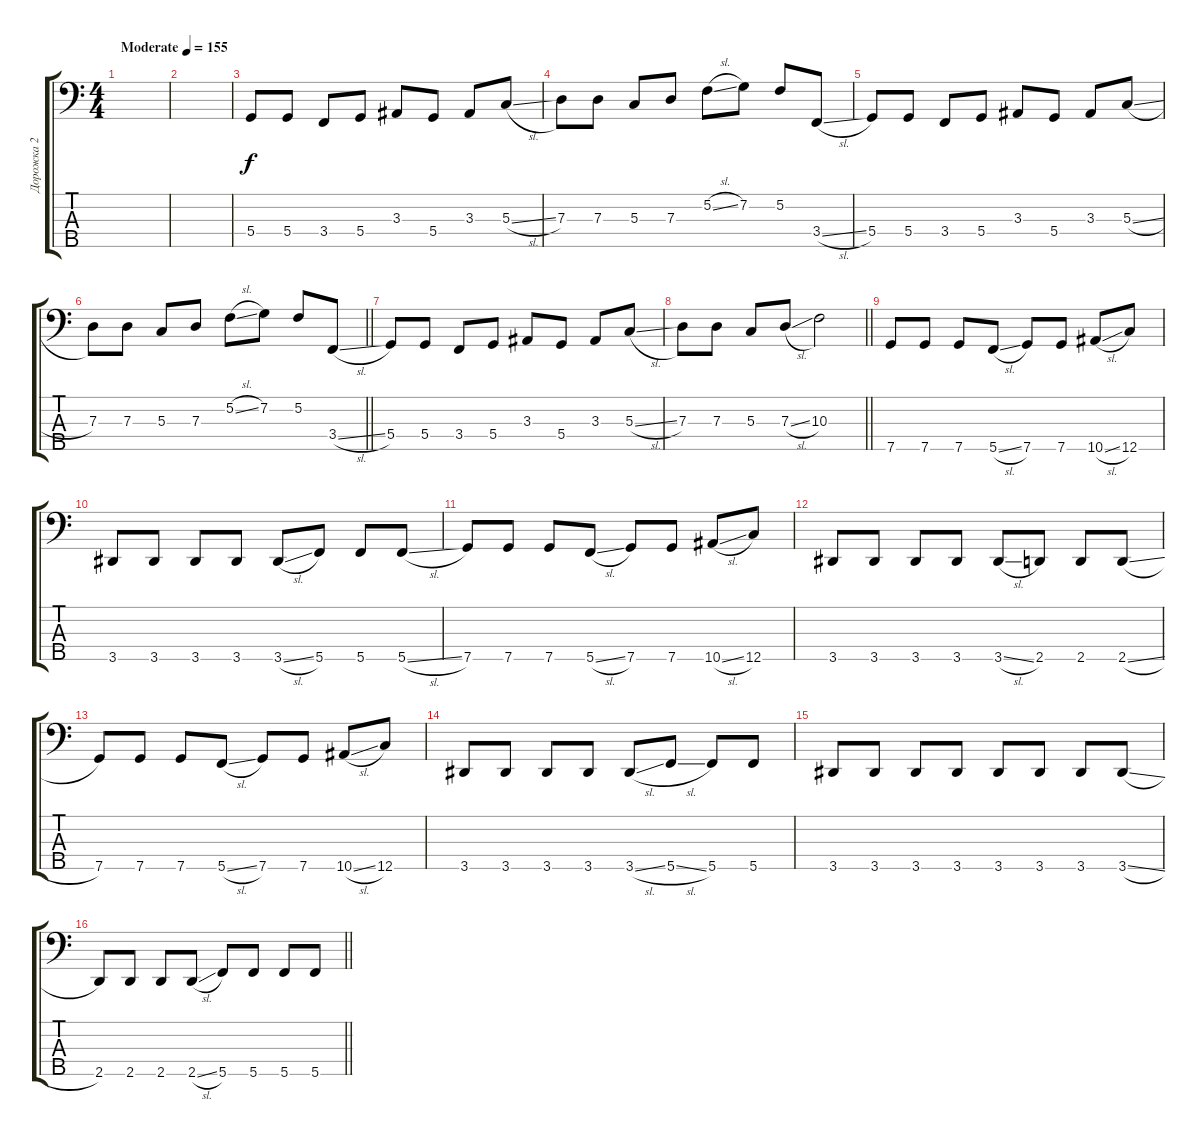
\track ("Дорожка 2" "Дорожка 2") {instrument electricbassfinger}
\staff {score tabs}
\tuning (F2 C2 G1 D1 C1) {hide}
\ts (4 4)
\tempo (155 "Moderate")
\clef f4
\ks c
|
|
5.4.8 5.4.8 3.4.8 5.4.8 3.3.8 5.4.8 3.3.8 5.3{sl}.8 |
7.3.8 7.3.8 5.3.8 7.3.8 5.2{sl}.8 7.2.8 5.2.8 3.4{sl}.8 |
5.4.8 5.4.8 3.4.8 5.4.8 3.3.8 5.4.8 3.3.8 5.3{sl}.8 |
\barLineRight lightlight
7.3.8 7.3.8 5.3.8 7.3.8 5.2{sl}.8 7.2.8 5.2.8 3.4{sl}.8 |
5.4.8 5.4.8 3.4.8 5.4.8 3.3.8 5.4.8 3.3.8 5.3{sl}.8 |
\barLineRight lightlight
7.3.8 7.3.8 5.3.8 7.3{sl}.8 10.3.2 |
7.5.8 7.5.8 7.5.8 5.5{sl}.8 7.5.8 7.5.8 10.5{sl}.8 12.5.8 |
3.5.8 3.5.8 3.5.8 3.5.8 3.5{sl}.8 5.5.8 5.5.8 5.5{sl}.8 |
7.5.8 7.5.8 7.5.8 5.5{sl}.8 7.5.8 7.5.8 10.5{sl}.8 12.5.8 |
3.5.8 3.5.8 3.5.8 3.5.8 3.5{sl}.8 2.5.8 2.5.8 2.5{sl}.8 |
7.5.8 7.5.8 7.5.8 5.5{sl}.8 7.5.8 7.5.8 10.5{sl}.8 12.5.8 |
3.5.8 3.5.8 3.5.8 3.5.8 3.5{sl}.8 5.5{sl}.8 5.5.8 5.5.8 |
3.5.8 3.5.8 3.5.8 3.5.8 3.5.8 3.5.8 3.5.8 3.5{sl}.8 |
\barLineRight lightlight
2.5.8 2.5.8 2.5.8 2.5{sl}.8 5.5.8 5.5.8 5.5.8 5.5.8
